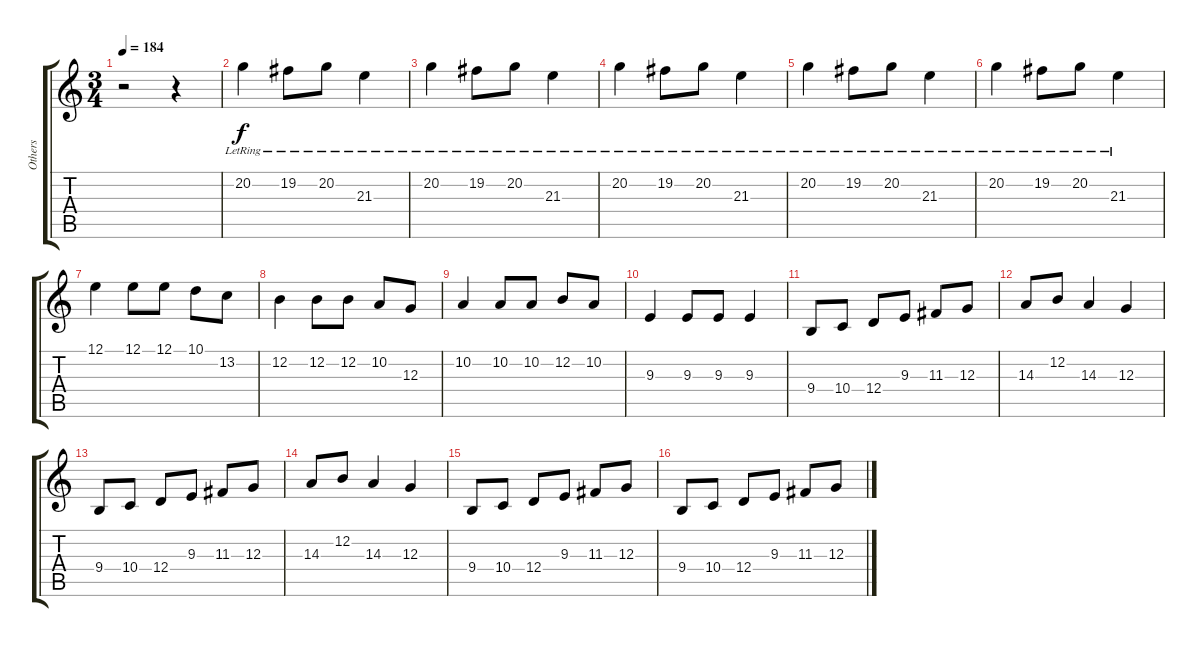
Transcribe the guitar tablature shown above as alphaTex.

\track ("Others" "Others") {instrument acousticgrandpiano}
\staff {score tabs}
\tuning (E4 B3 G3 D3 A2 E2) {hide}
\ts (3 4)
\tempo 184
\clef g2
\ks c
r.2{dy f} r.4 |
20.2{lr}.4 19.2{lr}.8 20.2{lr}.8 21.3{lr}.4 |
20.2{lr}.4 19.2{lr}.8 20.2{lr}.8 21.3{lr}.4 |
20.2{lr}.4 19.2{lr}.8 20.2{lr}.8 21.3{lr}.4 |
20.2{lr}.4 19.2{lr}.8 20.2{lr}.8 21.3{lr}.4 |
20.2{lr}.4 19.2{lr}.8 20.2{lr}.8 21.3{lr}.4 |
12.1.4 12.1.8 12.1.8 10.1.8 13.2.8 |
12.2.4 12.2.8 12.2.8 10.2.8 12.3.8 |
10.2.4 10.2.8 10.2.8 12.2.8 10.2.8 |
9.3.4 9.3.8 9.3.8 9.3.4 |
9.4.8 10.4.8 12.4.8 9.3.8 11.3.8 12.3.8 |
14.3.8 12.2.8 14.3.4 12.3.4 |
9.4.8 10.4.8 12.4.8 9.3.8 11.3.8 12.3.8 |
14.3.8 12.2.8 14.3.4 12.3.4 |
9.4.8 10.4.8 12.4.8 9.3.8 11.3.8 12.3.8 |
9.4.8 10.4.8 12.4.8 9.3.8 11.3.8 12.3.8
